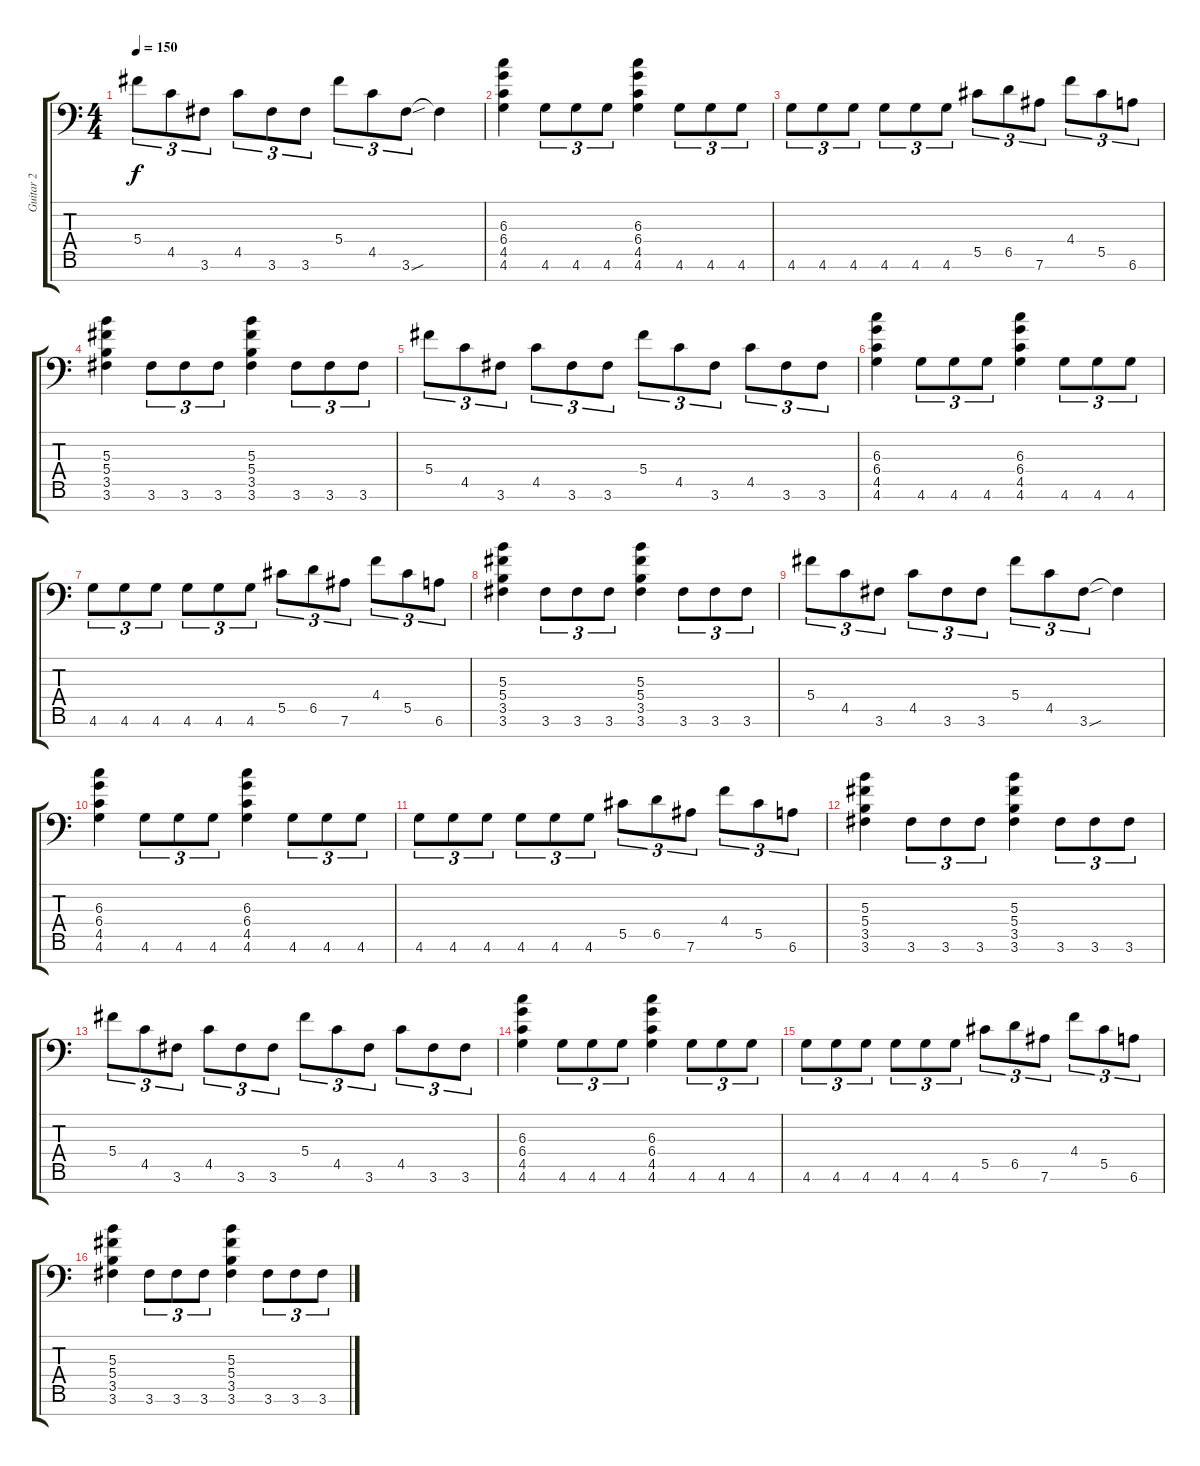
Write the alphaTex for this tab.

\track ("Guitar 2" "Guitar 2") {instrument distortionguitar}
\staff {score tabs}
\tuning (Eb4 Bb3 Gb3 Db3 Ab2 Eb2 Bb1) {hide}
\ts (4 4)
\tempo 150
\clef f4
\ks c
5.4.8{tu (3 2) dy f} 4.5.8{tu (3 2)} 3.6.8{tu (3 2)} 4.5.8{tu (3 2)} 3.6.8{tu (3 2)} 3.6.8{tu (3 2)} 5.4.8{tu (3 2)} 4.5.8{tu (3 2)} 3.6{sou}.8{tu (3 2)} 3.6{t}.4 |
(6.3 6.4 4.5 4.6).4 4.6.8{tu (3 2)} 4.6.8{tu (3 2)} 4.6.8{tu (3 2)} (6.3 6.4 4.5 4.6).4 4.6.8{tu (3 2)} 4.6.8{tu (3 2)} 4.6.8{tu (3 2)} |
4.6.8{tu (3 2)} 4.6.8{tu (3 2)} 4.6.8{tu (3 2)} 4.6.8{tu (3 2)} 4.6.8{tu (3 2)} 4.6.8{tu (3 2)} 5.5.8{tu (3 2)} 6.5.8{tu (3 2)} 7.6.8{tu (3 2)} 4.4.8{tu (3 2)} 5.5.8{tu (3 2)} 6.6.8{tu (3 2)} |
(5.3 5.4 3.5 3.6).4 3.6.8{tu (3 2)} 3.6.8{tu (3 2)} 3.6.8{tu (3 2)} (5.3 5.4 3.5 3.6).4 3.6.8{tu (3 2)} 3.6.8{tu (3 2)} 3.6.8{tu (3 2)} |
5.4.8{tu (3 2)} 4.5.8{tu (3 2)} 3.6.8{tu (3 2)} 4.5.8{tu (3 2)} 3.6.8{tu (3 2)} 3.6.8{tu (3 2)} 5.4.8{tu (3 2)} 4.5.8{tu (3 2)} 3.6.8{tu (3 2)} 4.5.8{tu (3 2)} 3.6.8{tu (3 2)} 3.6.8{tu (3 2)} |
(6.3 6.4 4.5 4.6).4 4.6.8{tu (3 2)} 4.6.8{tu (3 2)} 4.6.8{tu (3 2)} (6.3 6.4 4.5 4.6).4 4.6.8{tu (3 2)} 4.6.8{tu (3 2)} 4.6.8{tu (3 2)} |
4.6.8{tu (3 2)} 4.6.8{tu (3 2)} 4.6.8{tu (3 2)} 4.6.8{tu (3 2)} 4.6.8{tu (3 2)} 4.6.8{tu (3 2)} 5.5.8{tu (3 2)} 6.5.8{tu (3 2)} 7.6.8{tu (3 2)} 4.4.8{tu (3 2)} 5.5.8{tu (3 2)} 6.6.8{tu (3 2)} |
(5.3 5.4 3.5 3.6).4 3.6.8{tu (3 2)} 3.6.8{tu (3 2)} 3.6.8{tu (3 2)} (5.3 5.4 3.5 3.6).4 3.6.8{tu (3 2)} 3.6.8{tu (3 2)} 3.6.8{tu (3 2)} |
5.4.8{tu (3 2)} 4.5.8{tu (3 2)} 3.6.8{tu (3 2)} 4.5.8{tu (3 2)} 3.6.8{tu (3 2)} 3.6.8{tu (3 2)} 5.4.8{tu (3 2)} 4.5.8{tu (3 2)} 3.6{sou}.8{tu (3 2)} 3.6{t}.4 |
(6.3 6.4 4.5 4.6).4 4.6.8{tu (3 2)} 4.6.8{tu (3 2)} 4.6.8{tu (3 2)} (6.3 6.4 4.5 4.6).4 4.6.8{tu (3 2)} 4.6.8{tu (3 2)} 4.6.8{tu (3 2)} |
4.6.8{tu (3 2)} 4.6.8{tu (3 2)} 4.6.8{tu (3 2)} 4.6.8{tu (3 2)} 4.6.8{tu (3 2)} 4.6.8{tu (3 2)} 5.5.8{tu (3 2)} 6.5.8{tu (3 2)} 7.6.8{tu (3 2)} 4.4.8{tu (3 2)} 5.5.8{tu (3 2)} 6.6.8{tu (3 2)} |
(5.3 5.4 3.5 3.6).4 3.6.8{tu (3 2)} 3.6.8{tu (3 2)} 3.6.8{tu (3 2)} (5.3 5.4 3.5 3.6).4 3.6.8{tu (3 2)} 3.6.8{tu (3 2)} 3.6.8{tu (3 2)} |
5.4.8{tu (3 2)} 4.5.8{tu (3 2)} 3.6.8{tu (3 2)} 4.5.8{tu (3 2)} 3.6.8{tu (3 2)} 3.6.8{tu (3 2)} 5.4.8{tu (3 2)} 4.5.8{tu (3 2)} 3.6.8{tu (3 2)} 4.5.8{tu (3 2)} 3.6.8{tu (3 2)} 3.6.8{tu (3 2)} |
(6.3 6.4 4.5 4.6).4 4.6.8{tu (3 2)} 4.6.8{tu (3 2)} 4.6.8{tu (3 2)} (6.3 6.4 4.5 4.6).4 4.6.8{tu (3 2)} 4.6.8{tu (3 2)} 4.6.8{tu (3 2)} |
4.6.8{tu (3 2)} 4.6.8{tu (3 2)} 4.6.8{tu (3 2)} 4.6.8{tu (3 2)} 4.6.8{tu (3 2)} 4.6.8{tu (3 2)} 5.5.8{tu (3 2)} 6.5.8{tu (3 2)} 7.6.8{tu (3 2)} 4.4.8{tu (3 2)} 5.5.8{tu (3 2)} 6.6.8{tu (3 2)} |
(5.3 5.4 3.5 3.6).4 3.6.8{tu (3 2)} 3.6.8{tu (3 2)} 3.6.8{tu (3 2)} (5.3 5.4 3.5 3.6).4 3.6.8{tu (3 2)} 3.6.8{tu (3 2)} 3.6.8{tu (3 2)}
